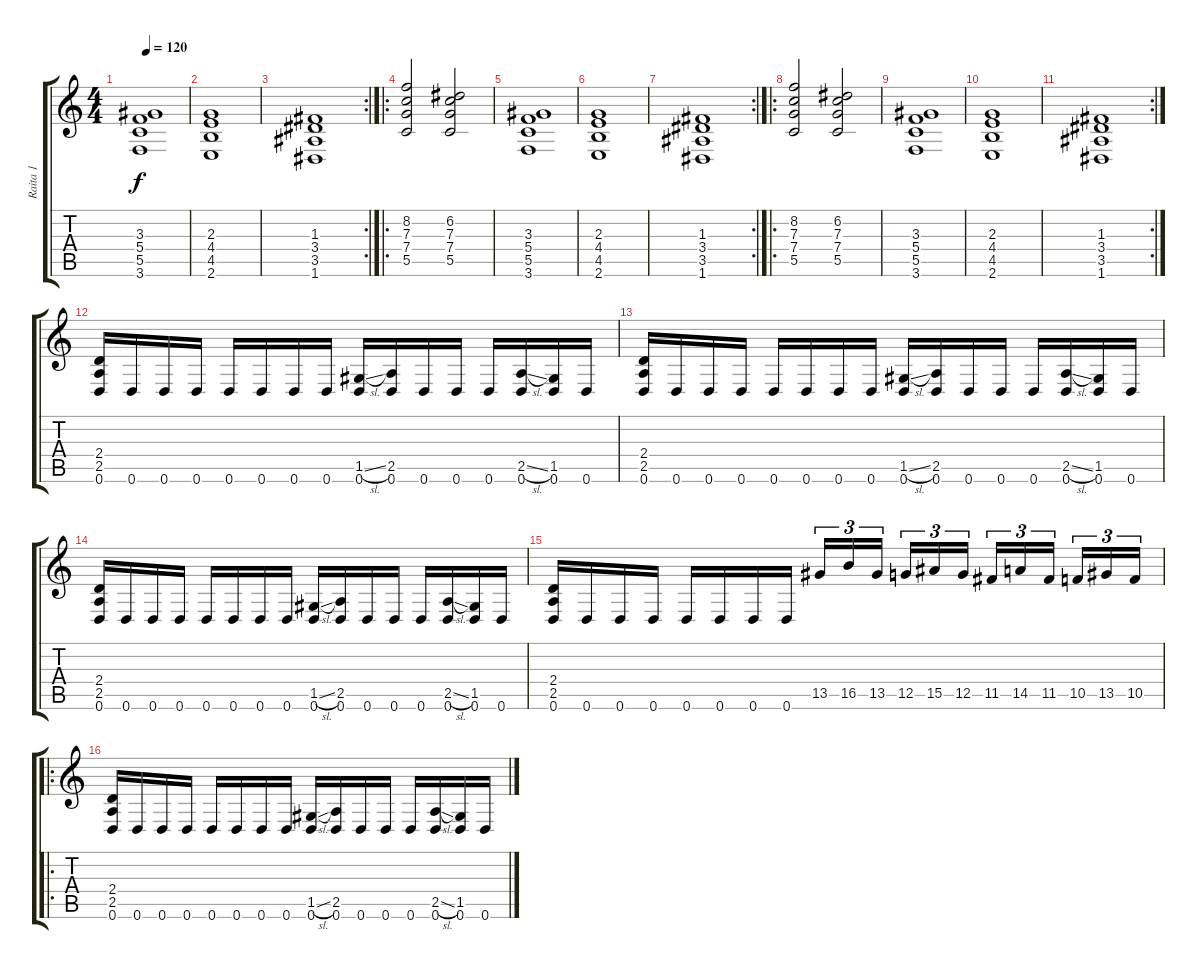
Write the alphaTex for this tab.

\track ("Raita 1" "Raita 1") {instrument distortionguitar}
\staff {score tabs}
\tuning (D4 A3 F3 C3 G2 D2) {hide}
\ts (4 4)
\tempo 120
\clef g2
\ks c
(3.3 5.4 5.5 3.6).1{dy f} |
(2.3 4.4 4.5 2.6).1 |
\rc 2
(1.3 3.4 3.5 1.6).1 |
\ro
(8.2 7.3 7.4 5.5).2 (6.2 7.3 7.4 5.5).2 |
(3.3 5.4 5.5 3.6).1 |
(2.3 4.4 4.5 2.6).1 |
\rc 2
(1.3 3.4 3.5 1.6).1 |
\ro
(8.2 7.3 7.4 5.5).2 (6.2 7.3 7.4 5.5).2 |
(3.3 5.4 5.5 3.6).1 |
(2.3 4.4 4.5 2.6).1 |
\rc 2
(1.3 3.4 3.5 1.6).1 |
(2.4 2.5 0.6).16 0.6.16 0.6.16 0.6.16 0.6.16 0.6.16 0.6.16 0.6.16 (1.5{sl} 0.6).16 (2.5 0.6).16 0.6.16 0.6.16 0.6.16 (2.5{sl} 0.6).16 (1.5 0.6).16 0.6.16 |
(2.4 2.5 0.6).16 0.6.16 0.6.16 0.6.16 0.6.16 0.6.16 0.6.16 0.6.16 (1.5{sl} 0.6).16 (2.5 0.6).16 0.6.16 0.6.16 0.6.16 (2.5{sl} 0.6).16 (1.5 0.6).16 0.6.16 |
(2.4 2.5 0.6).16 0.6.16 0.6.16 0.6.16 0.6.16 0.6.16 0.6.16 0.6.16 (1.5{sl} 0.6).16 (2.5 0.6).16 0.6.16 0.6.16 0.6.16 (2.5{sl} 0.6).16 (1.5 0.6).16 0.6.16 |
(2.4 2.5 0.6).16 0.6.16 0.6.16 0.6.16 0.6.16 0.6.16 0.6.16 0.6.16 13.5.16{tu (3 2)} 16.5.16{tu (3 2)} 13.5.16{tu (3 2) beam splitsecondary} 12.5.16{tu (3 2)} 15.5.16{tu (3 2)} 12.5.16{tu (3 2)} 11.5.16{tu (3 2)} 14.5.16{tu (3 2)} 11.5.16{tu (3 2) beam splitsecondary} 10.5.16{tu (3 2)} 13.5.16{tu (3 2)} 10.5.16{tu (3 2)} |
\ro
(2.4 2.5 0.6).16 0.6.16 0.6.16 0.6.16 0.6.16 0.6.16 0.6.16 0.6.16 (1.5{sl} 0.6).16 (2.5 0.6).16 0.6.16 0.6.16 0.6.16 (2.5{sl} 0.6).16 (1.5 0.6).16 0.6.16
